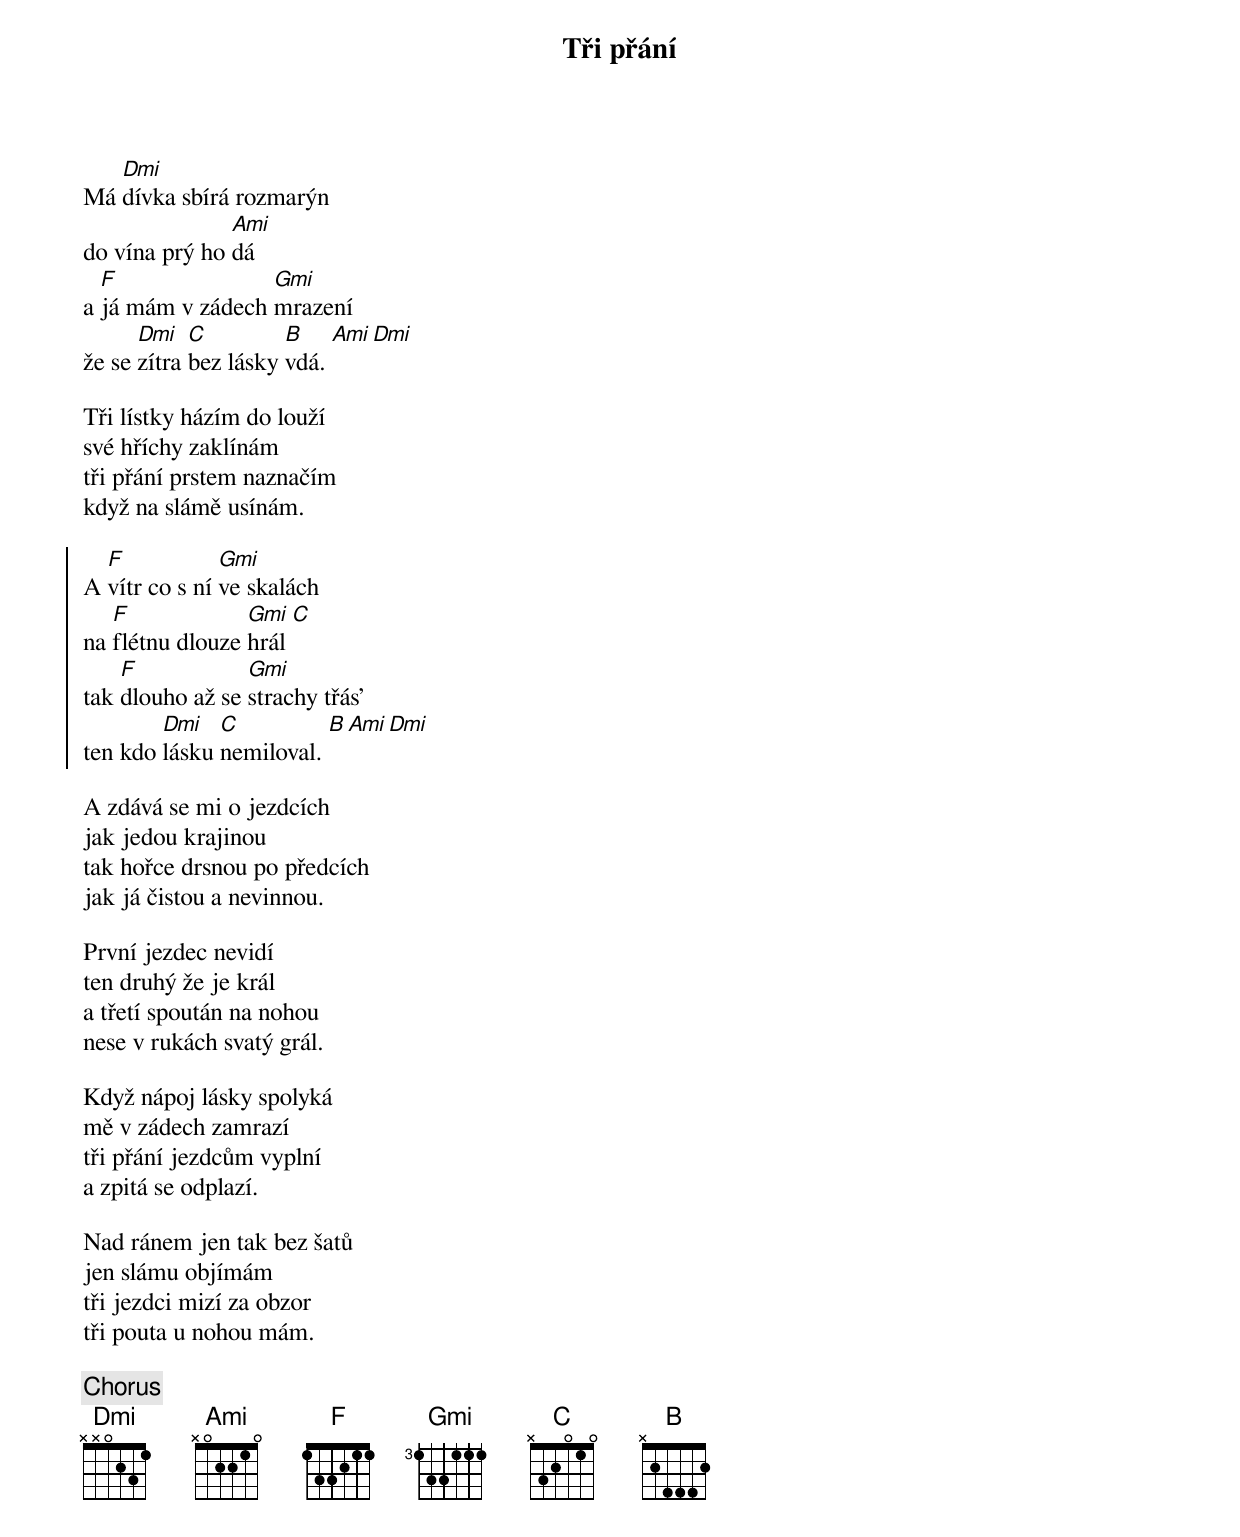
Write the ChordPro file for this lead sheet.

{title: Tři přání}
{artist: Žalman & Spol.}
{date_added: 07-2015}
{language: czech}
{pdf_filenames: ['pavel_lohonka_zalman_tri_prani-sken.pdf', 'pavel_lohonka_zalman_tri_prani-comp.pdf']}
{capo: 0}
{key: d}
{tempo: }
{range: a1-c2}
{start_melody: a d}
{start_of_verse}
Má [Dmi]dívka sbírá rozmarýn
do vína prý ho [Ami]dá
a [F]já mám v zádech [Gmi]mrazení
že se [Dmi]zítra [C]bez lásky [B]vdá. [Ami][Dmi]
{end_of_verse}

{start_of_verse}
Tři lístky házím do louží
své hříchy zaklínám
tři přání prstem naznačím
když na slámě usínám.
{end_of_verse}

{start_of_chorus}
A [F]vítr co s ní [Gmi]ve skalách
na [F]flétnu dlouze [Gmi]hrál [C]
tak [F]dlouho až se [Gmi]strachy třás'
ten kdo [Dmi]lásku [C]nemiloval. [B][Ami][Dmi]
{end_of_chorus}

{start_of_verse}
A zdává se mi o jezdcích
jak jedou krajinou
tak hořce drsnou po předcích
jak já čistou a nevinnou.
{end_of_verse}

{start_of_verse}
První jezdec nevidí
ten druhý že je král
a třetí spoután na nohou
nese v rukách svatý grál.
{end_of_verse}

{start_of_verse}
Když nápoj lásky spolyká
mě v zádech zamrazí
tři přání jezdcům vyplní
a zpitá se odplazí.
{end_of_verse}

{start_of_verse}
Nad ránem jen tak bez šatů
jen slámu objímám
tři jezdci mizí za obzor
tři pouta u nohou mám.
{end_of_verse}

{chorus}
